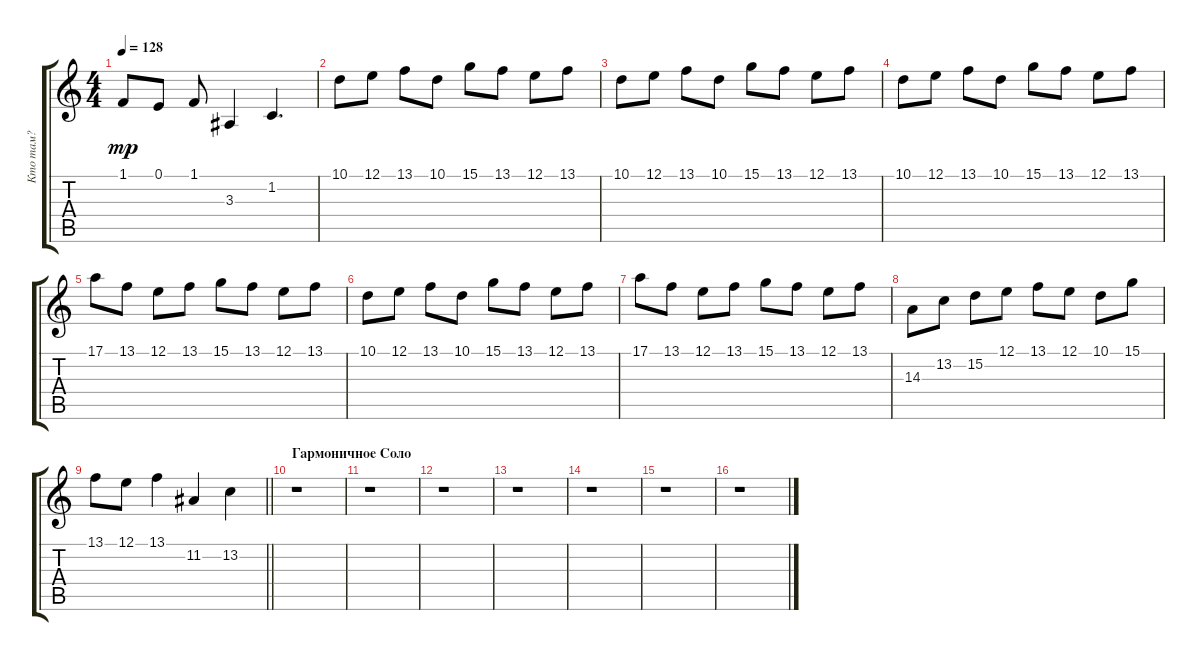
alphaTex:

\track ("Кто там?" "Кто там?") {instrument churchorgan}
\staff {score tabs}
\tuning (E4 B3 G3 D3 A2 E2) {hide}
\ts (4 4)
\tempo 128
\clef g2
\ks c
1.1.8{dy mp} 0.1.8 1.1.8 3.3.4 1.2.4{d} |
10.1.8 12.1.8 13.1.8 10.1.8 15.1.8 13.1.8 12.1.8 13.1.8 |
10.1.8 12.1.8 13.1.8 10.1.8 15.1.8 13.1.8 12.1.8 13.1.8 |
10.1.8 12.1.8 13.1.8 10.1.8 15.1.8 13.1.8 12.1.8 13.1.8 |
17.1.8 13.1.8 12.1.8 13.1.8 15.1.8 13.1.8 12.1.8 13.1.8 |
10.1.8 12.1.8 13.1.8 10.1.8 15.1.8 13.1.8 12.1.8 13.1.8 |
17.1.8 13.1.8 12.1.8 13.1.8 15.1.8 13.1.8 12.1.8 13.1.8 |
14.3.8 13.2.8 15.2.8 12.1.8 13.1.8 12.1.8 10.1.8 15.1.8 |
\barLineRight lightlight
13.1.8 12.1.8 13.1.4 11.2.4 13.2.4 |
\section ("" "Гармоничное Соло")
r.1 |
r.1 |
r.1 |
r.1 |
r.1 |
r.1 |
r.1
